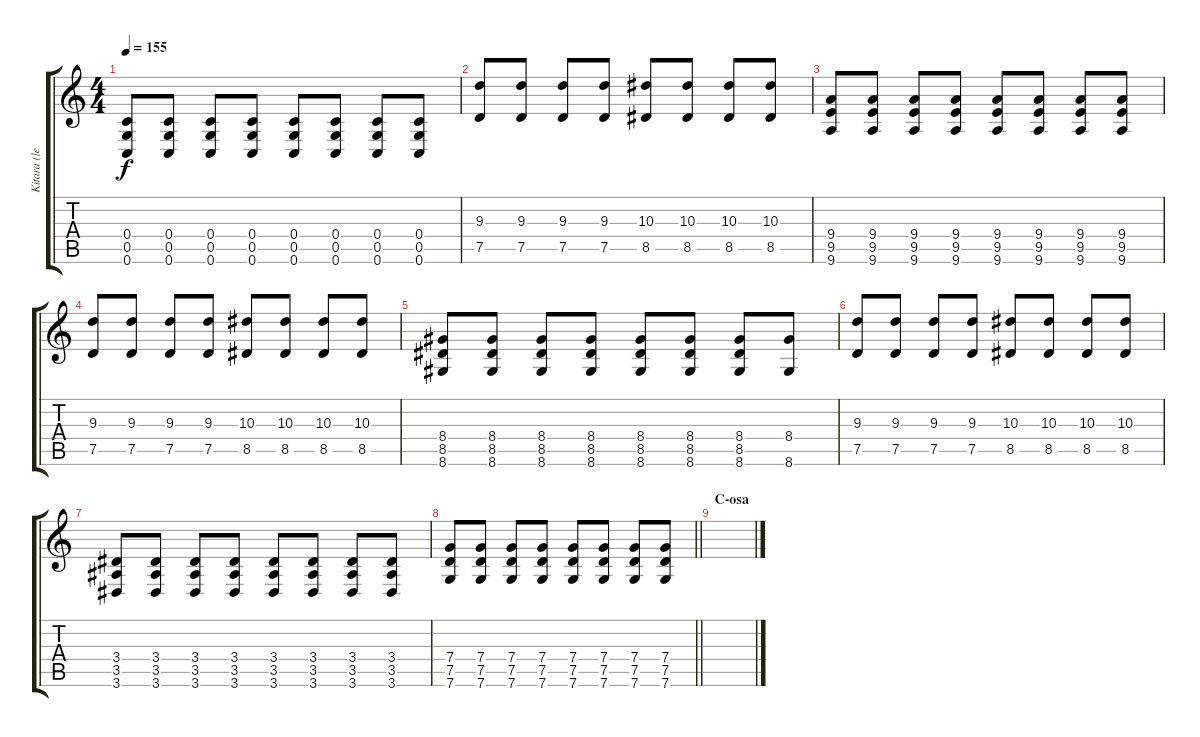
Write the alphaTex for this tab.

\track ("Kitara (lead)" "Kitara (le") {instrument distortionguitar}
\staff {score tabs}
\tuning (D4 A3 F3 C3 G2 C2) {hide}
\ts (4 4)
\tempo 155
\clef g2
\ks c
(0.4 0.5 0.6).8{dy f} (0.4 0.5 0.6).8 (0.4 0.5 0.6).8 (0.4 0.5 0.6).8 (0.4 0.5 0.6).8 (0.4 0.5 0.6).8 (0.4 0.5 0.6).8 (0.4 0.5 0.6).8 |
(9.3 7.5).8 (9.3 7.5).8 (9.3 7.5).8 (9.3 7.5).8 (10.3 8.5).8 (10.3 8.5).8 (10.3 8.5).8 (10.3 8.5).8 |
(9.4 9.5 9.6).8 (9.4 9.5 9.6).8 (9.4 9.5 9.6).8 (9.4 9.5 9.6).8 (9.4 9.5 9.6).8 (9.4 9.5 9.6).8 (9.4 9.5 9.6).8 (9.4 9.5 9.6).8 |
(9.3 7.5).8 (9.3 7.5).8 (9.3 7.5).8 (9.3 7.5).8 (10.3 8.5).8 (10.3 8.5).8 (10.3 8.5).8 (10.3 8.5).8 |
(8.4 8.5 8.6).8 (8.4 8.5 8.6).8 (8.4 8.5 8.6).8 (8.4 8.5 8.6).8 (8.4 8.5 8.6).8 (8.4 8.5 8.6).8 (8.4 8.5 8.6).8 (8.4 8.6).8 |
(9.3 7.5).8 (9.3 7.5).8 (9.3 7.5).8 (9.3 7.5).8 (10.3 8.5).8 (10.3 8.5).8 (10.3 8.5).8 (10.3 8.5).8 |
(3.4 3.5 3.6).8 (3.4 3.5 3.6).8 (3.4 3.5 3.6).8 (3.4 3.5 3.6).8 (3.4 3.5 3.6).8 (3.4 3.5 3.6).8 (3.4 3.5 3.6).8 (3.4 3.5 3.6).8 |
\barLineRight lightlight
(7.4 7.5 7.6).8 (7.4 7.5 7.6).8 (7.4 7.5 7.6).8 (7.4 7.5 7.6).8 (7.4 7.5 7.6).8 (7.4 7.5 7.6).8 (7.4 7.5 7.6).8 (7.4 7.5 7.6).8 |
\section ("" "C-osa")
